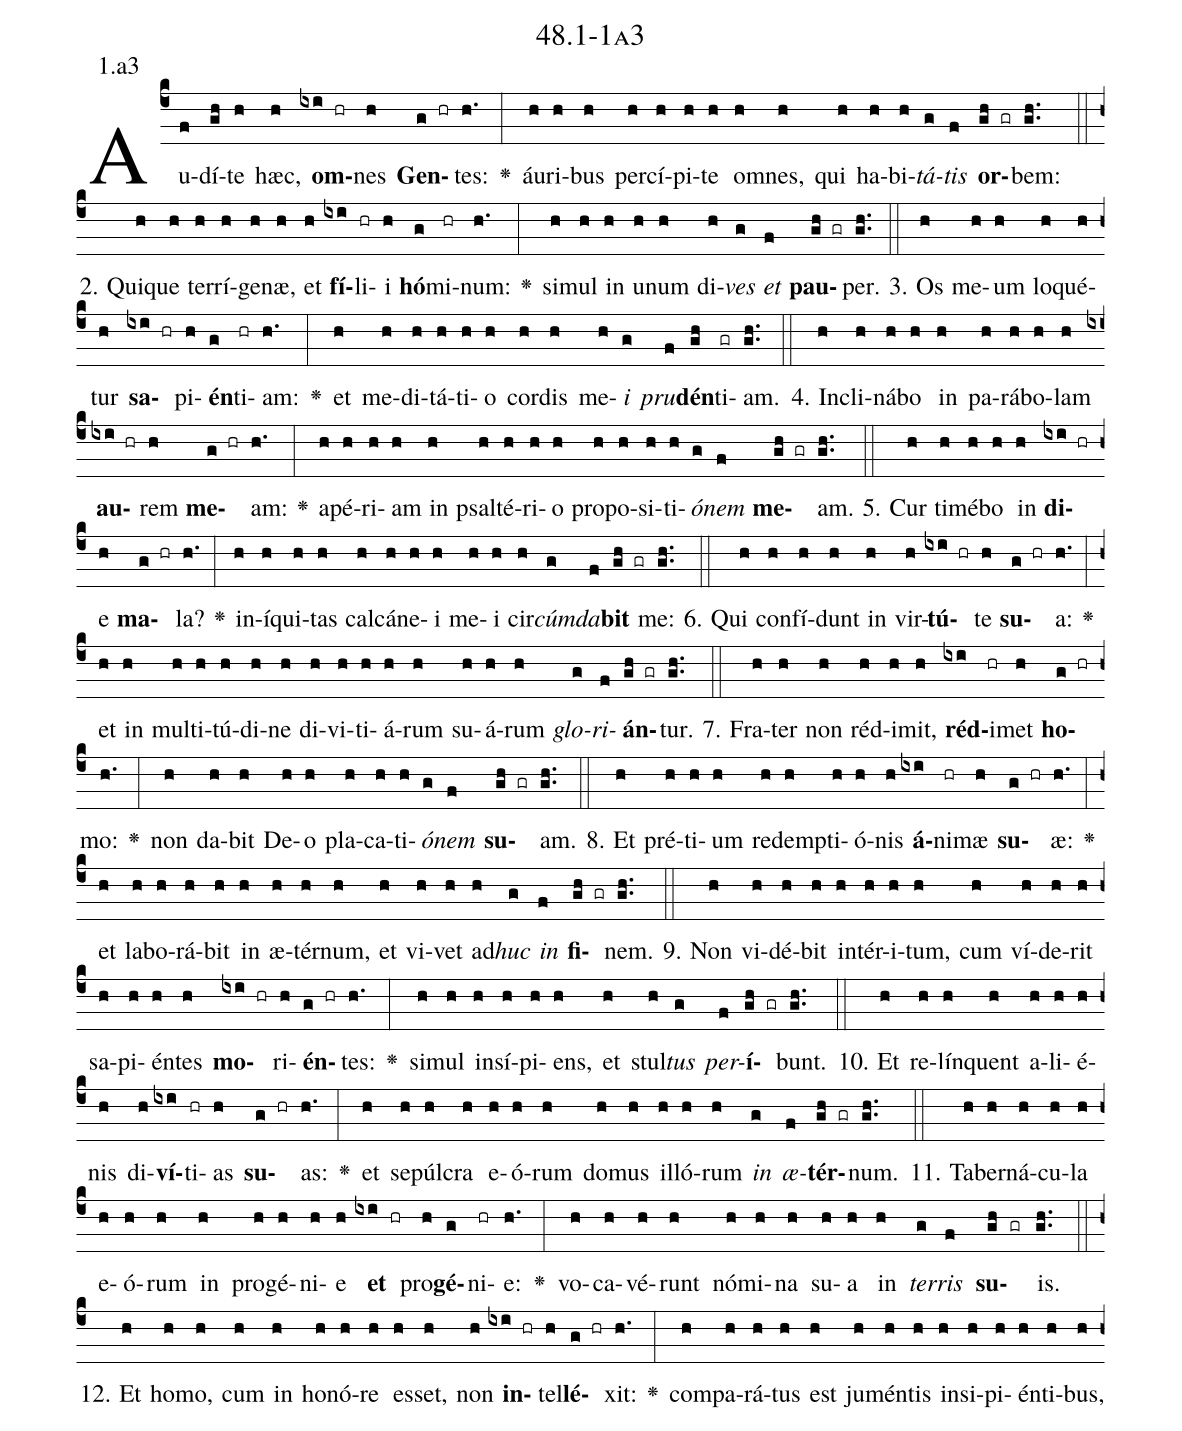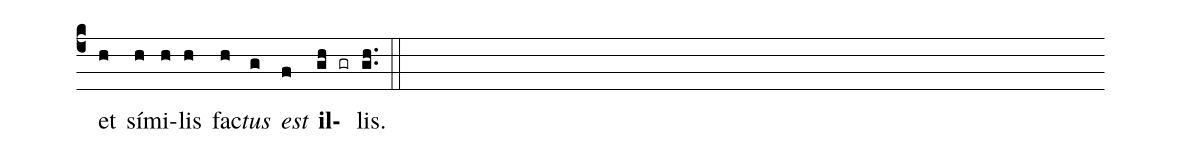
name: 48.1-1a3;
annotation: 1.a3;
%%
(c4)Au(f)dí(gh)te(h) hæc,(h) <b>om</b>(ixi hr)nes(h) <b>Gen</b>(g hr)tes:(h.) <v>\greheightstar</v>(:) áu(h)ri(h)bus(h) per(h)cí(h)pi(h)te(h) om(h)nes,(h) qui(h) ha(h)bi(h)<i>tá</i>(g)<i>tis</i>(f) <b>or</b>(gh gr)bem:(gh..) (::)
2. Qui(h)que(h) ter(h)rí(h)ge(h)næ,(h) et(h) <b>fí</b>(ixi)li(hr)i(h) <b>hó</b>(g)mi(hr)num:(h.) <v>\greheightstar</v>(:) si(h)mul(h) in(h) u(h)num(h) di(h)<i>ves</i>(g) <i>et</i>(f) <b>pau</b>(gh gr)per.(gh..) (::)
3. Os(h) me(h)um(h) lo(h)qué(h)tur(h) <b>sa</b>(ixi hr)pi(h)<b>én</b>(g)ti(hr)am:(h.) <v>\greheightstar</v>(:) et(h) me(h)di(h)tá(h)ti(h)o(h) cor(h)dis(h) me(h)<i>i</i>(g) <i>pru</i>(f)<b>dén</b>(gh)ti(gr)am.(gh..) (::)
4. In(h)cli(h)ná(h)bo(h) in(h) pa(h)rá(h)bo(h)lam(h) <b>au</b>(ixi hr)rem(h) <b>me</b>(g hr)am:(h.) <v>\greheightstar</v>(:) a(h)pé(h)ri(h)am(h) in(h) psal(h)té(h)ri(h)o(h) pro(h)po(h)si(h)ti(h)<i>ó</i>(g)<i>nem</i>(f) <b>me</b>(gh gr)am.(gh..) (::)
5. Cur(h) ti(h)mé(h)bo(h) in(h) <b>di</b>(ixi hr)e(h) <b>ma</b>(g hr)la?(h.) <v>\greheightstar</v>(:) in(h)í(h)qui(h)tas(h) cal(h)cá(h)ne(h)i(h) me(h)i(h) cir(h)<i>cúm</i>(g)<i>da</i>(f)<b>bit</b>(gh gr) me:(gh..) (::)
6. Qui(h) con(h)fí(h)dunt(h) in(h) vir(h)<b>tú</b>(ixi hr)te(h) <b>su</b>(g hr)a:(h.) <v>\greheightstar</v>(:) et(h) in(h) mul(h)ti(h)tú(h)di(h)ne(h) di(h)vi(h)ti(h)á(h)rum(h) su(h)á(h)rum(h) <i>glo</i>(g)<i>ri</i>(f)<b>án</b>(gh gr)tur.(gh..) (::)
7. Fra(h)ter(h) non(h) réd(h)i(h)mit,(h) <b>réd</b>(ixi)i(hr)met(h) <b>ho</b>(g hr)mo:(h.) <v>\greheightstar</v>(:) non(h) da(h)bit(h) De(h)o(h) pla(h)ca(h)ti(h)<i>ó</i>(g)<i>nem</i>(f) <b>su</b>(gh gr)am.(gh..) (::)
8. Et(h) pré(h)ti(h)um(h) red(h)emp(h)ti(h)ó(h)nis(h) <b>á</b>(ixi)ni(hr)mæ(h) <b>su</b>(g hr)æ:(h.) <v>\greheightstar</v>(:) et(h) la(h)bo(h)rá(h)bit(h) in(h) æ(h)tér(h)num,(h) et(h) vi(h)vet(h) ad(h)<i>huc</i>(g) <i>in</i>(f) <b>fi</b>(gh gr)nem.(gh..) (::)
9. Non(h) vi(h)dé(h)bit(h) in(h)tér(h)i(h)tum,(h) cum(h) ví(h)de(h)rit(h) sa(h)pi(h)én(h)tes(h) <b>mo</b>(ixi hr)ri(h)<b>én</b>(g hr)tes:(h.) <v>\greheightstar</v>(:) si(h)mul(h) in(h)sí(h)pi(h)ens,(h) et(h) stul(h)<i>tus</i>(g) <i>per</i>(f)<b>í</b>(gh gr)bunt.(gh..) (::)
10. Et(h) re(h)lín(h)quent(h) a(h)li(h)é(h)nis(h) di(h)<b>ví</b>(ixi)ti(hr)as(h) <b>su</b>(g hr)as:(h.) <v>\greheightstar</v>(:) et(h) se(h)púl(h)cra(h) e(h)ó(h)rum(h) do(h)mus(h) il(h)ló(h)rum(h) <i>in</i>(g) <i>æ</i>(f)<b>tér</b>(gh gr)num.(gh..) (::)
11. Ta(h)ber(h)ná(h)cu(h)la(h) e(h)ó(h)rum(h) in(h) pro(h)gé(h)ni(h)e(h) <b>et</b>(ixi hr) pro(h)<b>gé</b>(g)ni(hr)e:(h.) <v>\greheightstar</v>(:) vo(h)ca(h)vé(h)runt(h) nó(h)mi(h)na(h) su(h)a(h) in(h) <i>ter</i>(g)<i>ris</i>(f) <b>su</b>(gh gr)is.(gh..) (::)
12. Et(h) ho(h)mo,(h) cum(h) in(h) ho(h)nó(h)re(h) es(h)set,(h) non(h) <b>in</b>(ixi hr)tel(h)<b>lé</b>(g hr)xit:(h.) <v>\greheightstar</v>(:) com(h)pa(h)rá(h)tus(h) est(h) ju(h)mén(h)tis(h) in(h)si(h)pi(h)én(h)ti(h)bus,(h) et(h) sí(h)mi(h)lis(h) fac(h)<i>tus</i>(g) <i>est</i>(f) <b>il</b>(gh gr)lis.(gh..) (::)
